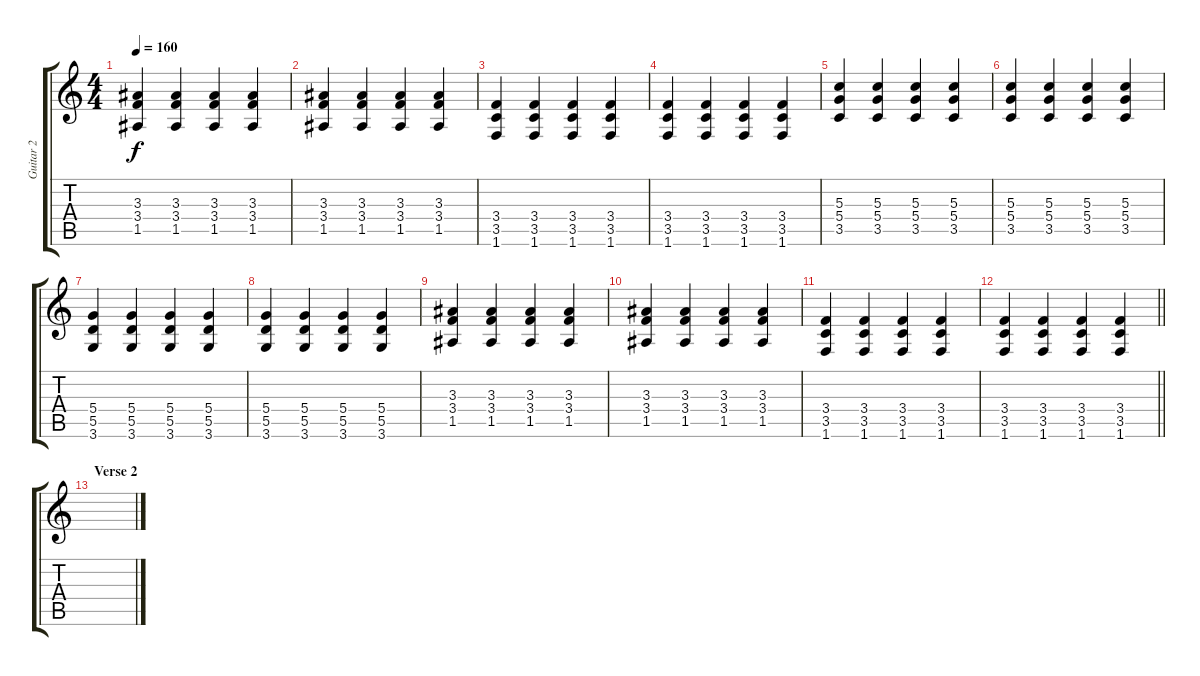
\track ("Guitar 2" "Guitar 2") {instrument overdrivenguitar}
\staff {score tabs}
\tuning (E4 B3 G3 D3 A2 E2) {hide}
\ts (4 4)
\tempo 160
\clef g2
\ks c
(3.3 3.4 1.5).4{dy f} (3.3 3.4 1.5).4 (3.3 3.4 1.5).4 (3.3 3.4 1.5).4 |
(3.3 3.4 1.5).4 (3.3 3.4 1.5).4 (3.3 3.4 1.5).4 (3.3 3.4 1.5).4 |
(3.4 3.5 1.6).4 (3.4 3.5 1.6).4 (3.4 3.5 1.6).4 (3.4 3.5 1.6).4 |
(3.4 3.5 1.6).4 (3.4 3.5 1.6).4 (3.4 3.5 1.6).4 (3.4 3.5 1.6).4 |
(5.3 5.4 3.5).4 (5.3 5.4 3.5).4 (5.3 5.4 3.5).4 (5.3 5.4 3.5).4 |
(5.3 5.4 3.5).4 (5.3 5.4 3.5).4 (5.3 5.4 3.5).4 (5.3 5.4 3.5).4 |
(5.4 5.5 3.6).4 (5.4 5.5 3.6).4 (5.4 5.5 3.6).4 (5.4 5.5 3.6).4 |
(5.4 5.5 3.6).4 (5.4 5.5 3.6).4 (5.4 5.5 3.6).4 (5.4 5.5 3.6).4 |
(3.3 3.4 1.5).4 (3.3 3.4 1.5).4 (3.3 3.4 1.5).4 (3.3 3.4 1.5).4 |
(3.3 3.4 1.5).4 (3.3 3.4 1.5).4 (3.3 3.4 1.5).4 (3.3 3.4 1.5).4 |
(3.4 3.5 1.6).4 (3.4 3.5 1.6).4 (3.4 3.5 1.6).4 (3.4 3.5 1.6).4 |
\barLineRight lightlight
(3.4 3.5 1.6).4 (3.4 3.5 1.6).4 (3.4 3.5 1.6).4 (3.4 3.5 1.6).4 |
\section ("" "Verse 2")
